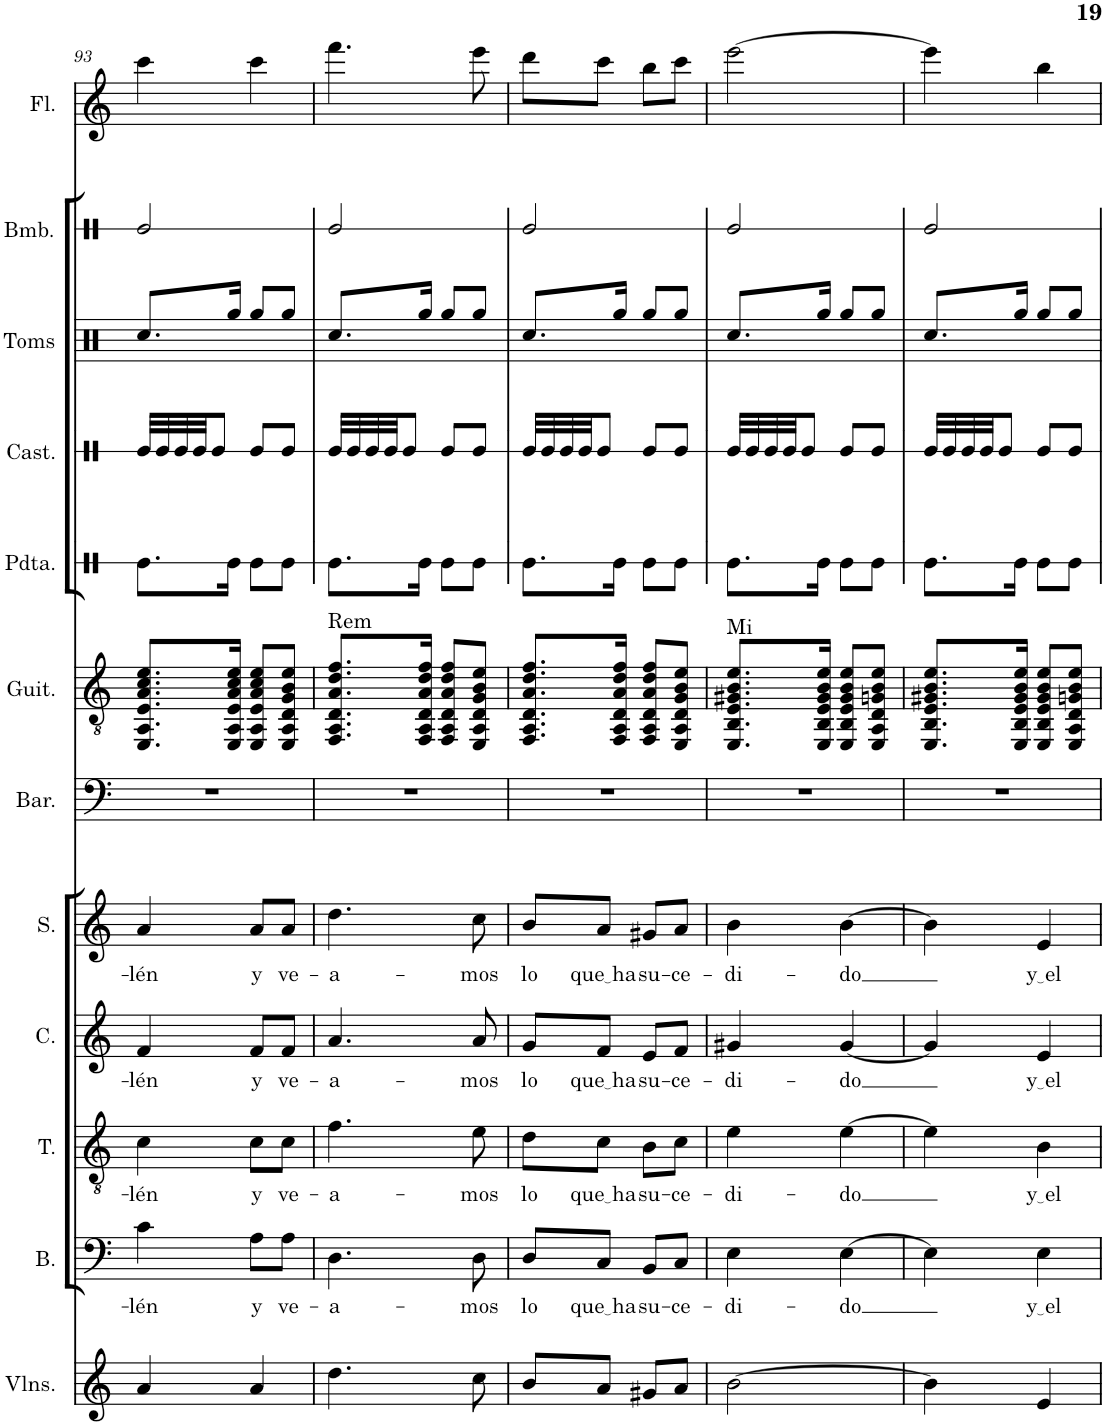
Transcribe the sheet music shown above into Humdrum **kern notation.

**kern	**kern	**text	**kern	**text	**kern	**text	**kern	**text	**kern	**kern	**harte	**kern	**kern	**kern	**kern	**kern
*part12	*part11	*part11	*part10	*part10	*part9	*part9	*part8	*part8	*part7	*part6	*part6	*part5	*part4	*part3	*part2	*part1
*staff12	*staff11	*staff11	*staff10	*staff10	*staff9	*staff9	*staff8	*staff8	*staff7	*staff6	*	*staff5	*staff4	*staff3	*staff2	*staff1
*I"Violines	*I"Bajo	*	*I"Tenor	*	*I"Contralto	*	*I"Soprano	*	*I"Barítono	*I"Guitarra	*	*I"Pandereta	*I"Castañuelas	*I"Toms	*I"Bombo	*I"Flauta
*I'Vlns.	*I'B.	*	*I'T.	*	*I'C.	*	*I'S.	*	*I'Bar.	*I'Guit.	*	*I'Pdta.	*I'Cast.	*I'Toms	*I'Bmb.	*I'Fl.
!!LO:PB:g=z
*clefG2	*clefF4	*	*clefGv2	*	*clefG2	*	*clefG2	*	*clefF4	*clefGv2	*	*clefX	*clefX	*clefX	*clefX	*clefG2
*k[]	*k[]	*	*k[]	*	*k[]	*	*k[]	*	*k[]	*k[]	*	*k[]	*k[]	*k[]	*k[]	*k[]
*M2/4	*M2/4	*	*M2/4	*	*M2/4	*	*M2/4	*	*M2/4	*M2/4	*	*M2/4	*M2/4	*M2/4	*M2/4	*M2/4
=93	=93	=93	=93	=93	=93	=93	=93	=93	=93	=93	=93	=93	=93	=93	=93	=93
!	!	!LO:LY:b	!	!LO:LY:b	!	!LO:LY:b	!	!LO:LY:b	!	!	!	!	!	!	!	!
4a/	4c\	-lén	4c\	-lén	4f/	-lén	4a/	-lén	2r	8.EE/ 8.AA/ 8.E/ 8.A/ 8.c/ 8.e/L	.	8.Re\L	32Re/LLL	8.Rcc/L	2Re/	4ccc\
.	.	.	.	.	.	.	.	.	.	.	.	.	32Re/	.	.	.
.	.	.	.	.	.	.	.	.	.	.	.	.	32Re/	.	.	.
.	.	.	.	.	.	.	.	.	.	.	.	.	32Re/JJ	.	.	.
.	.	.	.	.	.	.	.	.	.	.	.	.	8Re/J	.	.	.
.	.	.	.	.	.	.	.	.	.	16EE/ 16AA/ 16E/ 16A/ 16c/ 16e/Jk	.	16Re\Jk	.	16Rgg/Jk	.	.
!	!	!LO:LY:b	!	!LO:LY:b	!	!LO:LY:b	!	!LO:LY:b	!	!	!	!	!	!	!	!
4a/	8A\L	y	8c\L	y	8f/L	y	8a/L	y	.	8EE/ 8AA/ 8E/ 8A/ 8c/ 8e/L	.	8Re\L	8Re/L	8Rgg/L	.	4ccc\
!	!	!LO:LY:b	!	!LO:LY:b	!	!LO:LY:b	!	!LO:LY:b	!	!	!	!	!	!	!	!
.	8A\J	ve-	8c\J	ve-	8f/J	ve-	8a/J	ve-	.	8EE/ 8AA/ 8D/ 8G/ 8B/ 8e/J	.	8Re\J	8Re/J	8Rgg/J	.	.
=94	=94	=94	=94	=94	=94	=94	=94	=94	=94	=94	=94	=94	=94	=94	=94	=94
!	!	!LO:LY:b	!	!LO:LY:b	!	!LO:LY:b	!	!LO:LY:b	!	!	!LO:H:kt=Rem	!	!	!	!	!
4.dd\	4.D\	-a-	4.f\	-a-	4.a/	-a-	4.dd\	-a-	2r	8.FF/ 8.AA/ 8.D/ 8.A/ 8.d/ 8.f/L	N	8.Re\L	32Re/LLL	8.Rcc/L	2Re/	4.fff\
.	.	.	.	.	.	.	.	.	.	.	.	.	32Re/	.	.	.
.	.	.	.	.	.	.	.	.	.	.	.	.	32Re/	.	.	.
.	.	.	.	.	.	.	.	.	.	.	.	.	32Re/JJ	.	.	.
.	.	.	.	.	.	.	.	.	.	.	.	.	8Re/J	.	.	.
.	.	.	.	.	.	.	.	.	.	16FF/ 16AA/ 16D/ 16A/ 16d/ 16f/Jk	.	16Re\Jk	.	16Rgg/Jk	.	.
.	.	.	.	.	.	.	.	.	.	8FF/ 8AA/ 8D/ 8A/ 8d/ 8f/L	.	8Re\L	8Re/L	8Rgg/L	.	.
!	!	!LO:LY:b	!	!LO:LY:b	!	!LO:LY:b	!	!LO:LY:b	!	!	!	!	!	!	!	!
8cc\	8D\	-mos	8e\	-mos	8a/	-mos	8cc\	-mos	.	8EE/ 8AA/ 8D/ 8G/ 8B/ 8e/J	.	8Re\J	8Re/J	8Rgg/J	.	8eee\
=95	=95	=95	=95	=95	=95	=95	=95	=95	=95	=95	=95	=95	=95	=95	=95	=95
!	!	!LO:LY:b	!	!LO:LY:b	!	!LO:LY:b	!	!LO:LY:b	!	!	!	!	!	!	!	!
8b/L	8D/L	lo	8d\L	lo	8g/L	lo	8b/L	lo	2r	8.FF/ 8.AA/ 8.D/ 8.A/ 8.d/ 8.f/L	.	8.Re\L	32Re/LLL	8.Rcc/L	2Re/	8ddd\L
.	.	.	.	.	.	.	.	.	.	.	.	.	32Re/	.	.	.
.	.	.	.	.	.	.	.	.	.	.	.	.	32Re/	.	.	.
.	.	.	.	.	.	.	.	.	.	.	.	.	32Re/JJ	.	.	.
!	!	!LO:LY:b	!	!LO:LY:b	!	!LO:LY:b	!	!LO:LY:b	!	!	!	!	!	!	!	!
8a/J	8C/J	que ha	8c\J	que ha	8f/J	que ha	8a/J	que ha	.	.	.	.	8Re/J	.	.	8ccc\J
.	.	.	.	.	.	.	.	.	.	16FF/ 16AA/ 16D/ 16A/ 16d/ 16f/Jk	.	16Re\Jk	.	16Rgg/Jk	.	.
!	!	!LO:LY:b	!	!LO:LY:b	!	!LO:LY:b	!	!LO:LY:b	!	!	!	!	!	!	!	!
8g#X/L	8BB/L	su-	8B\L	su-	8e/L	su-	8g#X/L	su-	.	8FF/ 8AA/ 8D/ 8A/ 8d/ 8f/L	.	8Re\L	8Re/L	8Rgg/L	.	8bb\L
!	!	!LO:LY:b	!	!LO:LY:b	!	!LO:LY:b	!	!LO:LY:b	!	!	!	!	!	!	!	!
8a/J	8C/J	-ce-	8c\J	-ce-	8f/J	-ce-	8a/J	-ce-	.	8EE/ 8AA/ 8D/ 8G/ 8B/ 8e/J	.	8Re\J	8Re/J	8Rgg/J	.	8ccc\J
=96	=96	=96	=96	=96	=96	=96	=96	=96	=96	=96	=96	=96	=96	=96	=96	=96
!	!	!LO:LY:b	!	!LO:LY:b	!	!LO:LY:b	!	!LO:LY:b	!	!	!LO:H:kt=Mi	!	!	!	!	!
[2b\	4E\	-di-	4e\	-di-	4g#X/	-di-	4b\	-di-	2r	8.EE/ 8.BB/ 8.E/ 8.G#X/ 8.B/ 8.e/L	N	8.Re\L	32Re/LLL	8.Rcc/L	2Re/	[2eee\
.	.	.	.	.	.	.	.	.	.	.	.	.	32Re/	.	.	.
.	.	.	.	.	.	.	.	.	.	.	.	.	32Re/	.	.	.
.	.	.	.	.	.	.	.	.	.	.	.	.	32Re/JJ	.	.	.
.	.	.	.	.	.	.	.	.	.	.	.	.	8Re/J	.	.	.
.	.	.	.	.	.	.	.	.	.	16EE/ 16BB/ 16E/ 16G#/ 16B/ 16e/Jk	.	16Re\Jk	.	16Rgg/Jk	.	.
!	!	!LO:LY:b	!	!LO:LY:b	!	!LO:LY:b	!	!LO:LY:b	!	!	!	!	!	!	!	!
.	[4E\	-do	[4e\	-do	[4g#/	-do	[4b\	-do	.	8EE/ 8BB/ 8E/ 8G#/ 8B/ 8e/L	.	8Re\L	8Re/L	8Rgg/L	.	.
.	.	.	.	.	.	.	.	.	.	8EE/ 8AA/ 8D/ 8Gn/ 8B/ 8e/J	.	8Re\J	8Re/J	8Rgg/J	.	.
=97	=97	=97	=97	=97	=97	=97	=97	=97	=97	=97	=97	=97	=97	=97	=97	=97
4b\]	4E\]	.	4e\]	.	4g#/]	.	4b\]	.	2r	8.EE/ 8.BB/ 8.E/ 8.G#X/ 8.B/ 8.e/L	.	8.Re\L	32Re/LLL	8.Rcc/L	2Re/	4eee\]
.	.	.	.	.	.	.	.	.	.	.	.	.	32Re/	.	.	.
.	.	.	.	.	.	.	.	.	.	.	.	.	32Re/	.	.	.
.	.	.	.	.	.	.	.	.	.	.	.	.	32Re/JJ	.	.	.
.	.	.	.	.	.	.	.	.	.	.	.	.	8Re/J	.	.	.
.	.	.	.	.	.	.	.	.	.	16EE/ 16BB/ 16E/ 16G#/ 16B/ 16e/Jk	.	16Re\Jk	.	16Rgg/Jk	.	.
!	!	!LO:LY:b	!	!LO:LY:b	!	!LO:LY:b	!	!LO:LY:b	!	!	!	!	!	!	!	!
4e/	4E\	y el	4B\	y el	4e/	y el	4e/	y el	.	8EE/ 8BB/ 8E/ 8G#/ 8B/ 8e/L	.	8Re\L	8Re/L	8Rgg/L	.	4bb\
.	.	.	.	.	.	.	.	.	.	8EE/ 8AA/ 8D/ 8Gn/ 8B/ 8e/J	.	8Re\J	8Re/J	8Rgg/J	.	.
=	=	=	=	=	=	=	=	=	=	=	=	=	=	=	=	=
*-	*-	*-	*-	*-	*-	*-	*-	*-	*-	*-	*-	*-	*-	*-	*-	*-
